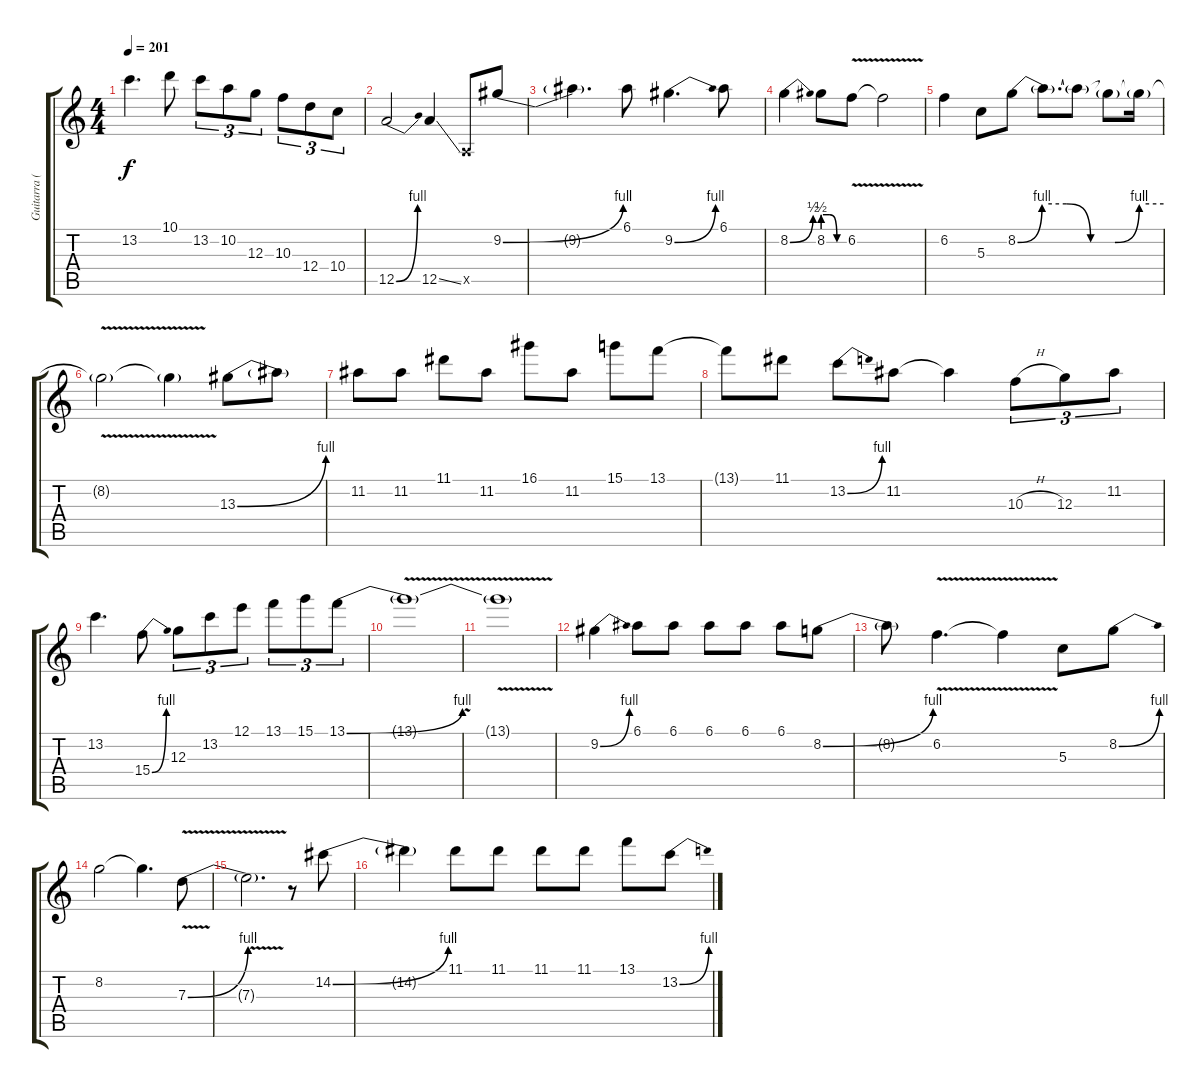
\track ("Guitarra (Morse)" "Guitarra (") {instrument electricguitarclean}
\staff {score tabs}
\tuning (E4 B3 G3 D3 A2 E2) {hide}
\ts (4 4)
\tempo 201
\clef g2
\ks c
13.2{t}.4{d dy f} 10.1.8 13.2.8{tu (3 2)} 10.2.8{tu (3 2)} 12.3.8{tu (3 2)} 10.3.8{tu (3 2)} 12.4.8{tu (3 2)} 10.4.8{tu (3 2)} |
12.5{be (bend 0 0 60 4)}.2 12.5{ss}.4 0.5{x}.8 9.2{be (bend 0 0 60 4)}.8 |
9.2{t}.4{d} 6.1.8 9.2{be (bend 0 0 60 4)}.4{d} 6.1.8 |
8.2{be (bend 0 0 60 2)}.4 8.2{be (custom 0 2 20 2 40 0 60 0)}.8 6.2{v}.8 6.2{v t}.2 |
6.2.4 5.3.8 8.2{be (custom 0 0 10 4 20 4 30 0 40 0 50 4 60 4)}.8 8.2{t}.8{d} 8.2{t}.8 8.2{t}.8 8.2{t}.16 |
8.2{v t}.2 8.2{v t}.4 13.3{be (bend 0 0 60 4)}.8 13.3{t}.8 |
11.2.8 11.2.8 11.1.8 11.2.8 16.1.8 11.2.8 15.1.8 13.1.8 |
13.1{t}.8 11.1.8 13.2{be (bend 0 0 60 4)}.8 11.2.8 11.2{t}.4 10.3{h}.8{tu (3 2)} 12.3.8{tu (3 2)} 11.2.8{tu (3 2)} |
13.2.4{d} 15.4{be (bend 0 0 60 4)}.8 12.3.8{tu (3 2)} 13.2.8{tu (3 2)} 12.1.8{tu (3 2)} 13.1.8{tu (3 2)} 15.1.8{tu (3 2)} 13.1{be (bend 0 0 60 4)}.8{tu (3 2)} |
13.1{v t}.1 |
13.1{t}.1 |
9.2{be (bend 0 0 60 4)}.4 6.1.8 6.1.8 6.1.8 6.1.8 6.1.8 8.2{be (bend 0 0 60 4)}.8 |
8.2{t}.8 6.2{v}.4{d} 6.2{t}.4 5.3.8 8.2{be (bend 0 0 60 4)}.8 |
8.2.2 8.2{t}.4{d} 7.3{be (bend 0 0 60 4) v}.8 |
7.3{v t}.2{d} r.8 14.2{be (bend 0 0 60 4)}.8 |
14.2{t}.4 11.1.8 11.1.8 11.1.8 11.1.8 13.1.8 13.2{be (bend 0 0 60 4)}.8
